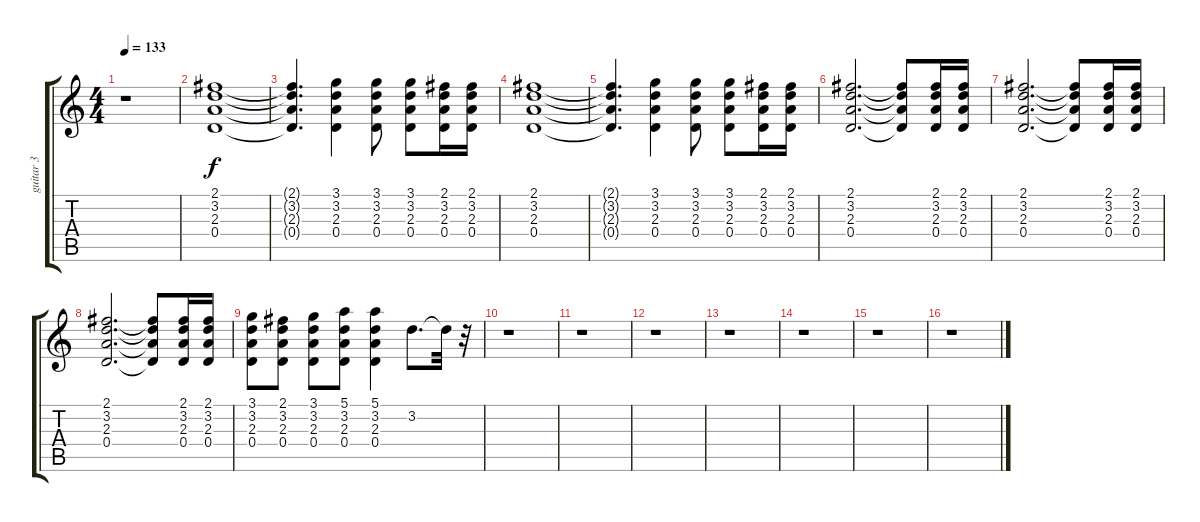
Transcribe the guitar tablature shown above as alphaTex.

\track ("guitar 3" "guitar 3") {instrument distortionguitar}
\staff {score tabs}
\tuning (E4 B3 G3 D3 A2 E2) {hide}
\ts (4 4)
\tempo 133
\clef g2
\ks c
r.1{dy f} |
(2.1 3.2 2.3 0.4).1 |
(2.1{t} 3.2{t} 2.3{t} 0.4{t}).4{d} (3.1 3.2 2.3 0.4).4 (3.1 3.2 2.3 0.4).8 (3.1 3.2 2.3 0.4).8 (2.1 3.2 2.3 0.4).16 (2.1 3.2 2.3 0.4).16 |
(2.1 3.2 2.3 0.4).1 |
(2.1{t} 3.2{t} 2.3{t} 0.4{t}).4{d} (3.1 3.2 2.3 0.4).4 (3.1 3.2 2.3 0.4).8 (3.1 3.2 2.3 0.4).8 (2.1 3.2 2.3 0.4).16 (2.1 3.2 2.3 0.4).16 |
(2.1 3.2 2.3 0.4).2{d} (2.1{t} 3.2{t} 2.3{t} 0.4{t}).8 (2.1 3.2 2.3 0.4).16 (2.1 3.2 2.3 0.4).16 |
(2.1 3.2 2.3 0.4).2{d} (2.1{t} 3.2{t} 2.3{t} 0.4{t}).8 (2.1 3.2 2.3 0.4).16 (2.1 3.2 2.3 0.4).16 |
(2.1 3.2 2.3 0.4).2{d} (2.1{t} 3.2{t} 2.3{t} 0.4{t}).8 (2.1 3.2 2.3 0.4).16 (2.1 3.2 2.3 0.4).16 |
(3.1 3.2 2.3 0.4).8 (2.1 3.2 2.3 0.4).8 (3.1 3.2 2.3 0.4).8 (5.1 3.2 2.3 0.4).8 (5.1 3.2 2.3 0.4).4 3.2.8{d} 3.2{t}.32 r.32 |
r.1 |
r.1 |
r.1 |
r.1 |
r.1 |
r.1 |
r.1
